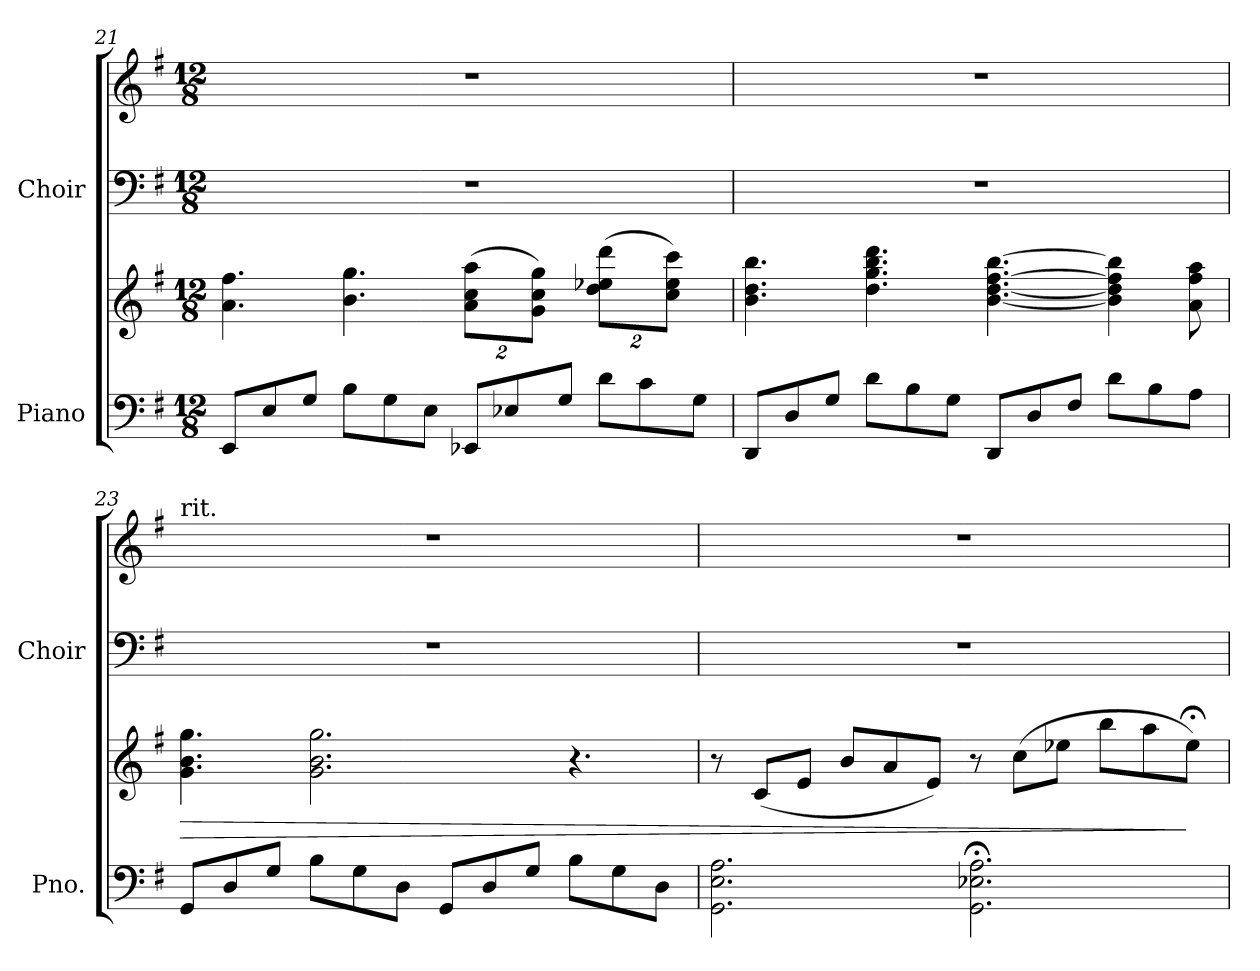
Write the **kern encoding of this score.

**kern	**kern	**dynam	**kern	**kern
*part2	*part2	*part2	*part1	*part1
*staff4	*staff3	*staff3/4	*staff2	*staff1
*I"Piano	*	*	*I"Choir	*
*I'Pno.	*	*	*I'Choir	*
!!LO:LB:g=z
*clefF4	*clefG2	*	*clefF4	*clefG2
*k[f#]	*k[f#]	*	*k[f#]	*k[f#]
*G:	*G:	*	*G:	*G:
*M12/8	*M12/8	*	*M12/8	*M12/8
=21	=21	=21	=21	=21
!	!	!	!LO:N:vis=1	!LO:N:vis=1
8EEi/L	4.ai\ 4.ff#i	.	1.r	1.r
8Ei/	.	.	.	.
8Gi/J	.	.	.	.
8Bi\L	4.bi\ 4.ggi	.	.	.
8Gi\	.	.	.	.
8Ei\J	.	.	.	.
*	*Xbrackettup	*	*	*
8EE-Xi/L	(16%3ai\ 16%3cci 16%3aaiL	.	.	.
8E-Xi/	.	.	.	.
.	16%3gi\ 16%3cci 16%3ggiJ)	.	.	.
8Gi/J	.	.	.	.
8di\L	(16%3ddi\ 16%3ee-Xi 16%3dddiL	.	.	.
8ci\	.	.	.	.
.	16%3cci\ 16%3ee-i 16%3ccciJ)	.	.	.
8Gi\J	.	.	.	.
=22	=22	=22	=22	=22
!	!	!	!LO:N:vis=1	!LO:N:vis=1
8DDi/L	4.bi\ 4.ddi 4.bbi	.	1.r	1.r
8Di/	.	.	.	.
8Gi/J	.	.	.	.
8di\L	4.ddi\ 4.ggi 4.bbi 4.dddi	.	.	.
8Bi\	.	.	.	.
8Gi\J	.	.	.	.
8DDi/L	[<4.bi\ [<4.ddi [>4.ff#i [>4.bbi	.	.	.
8Di/	.	.	.	.
8F#i/J	.	.	.	.
8di\L	4bi\] 4ddi] 4ff#i] 4bbi]	.	.	.
8Bi\	.	.	.	.
8Ai\J	8ai\ 8ff#i 8aai	.	.	.
=23	=23	=23	=23	=23
!	!	!	!	!LO:TX:t=rit.
!	!	!LO:HP:b	!LO:N:vis=1	!LO:N:vis=1
*	*^	*	*	*
8GGi/L	4.gi\ 4.bi 4.ggi	8ryy	>	1.r	1.r
*	*v	*v	*	*	*
8Di/	.	.	.	.
8Gi/J	.	.	.	.
8Bi\L	2.gi\ 2.bi 2.ggi	.	.	.
8Gi\	.	.	.	.
8Di\J	.	.	.	.
8GGi/L	.	.	.	.
8Di/	.	.	.	.
8Gi/J	.	.	.	.
*	*^	*	*	*
8Bi\L	4.r	4.ryy	.	.	.
8Gi\	.	.	.	.	.
8Di\J	.	.	.	.	.
*	*v	*v	*	*	*
!!LO:LB:g=z
=24	=24	=24	=24	=24
!	!	!	!LO:N:vis=1	!LO:N:vis=1
2.GGi\ 2.Ei 2.Ai	8r	.	1.r	1.r
.	(8ci/L	.	.	.
.	8ei/J	.	.	.
.	8bi/L	.	.	.
.	8ai/	.	.	.
.	8ei/J)	.	.	.
2.GGi\; 2.E-Xi; 2.Ai;	8r	.	.	.
.	(8cci\L	.	.	.
.	8ee-Xi\J	.	.	.
.	8bbi\L	.	.	.
.	8aai\	.	.	.
.	8ee-;i\J)	]	.	.
=	=	=	=	=
*-	*-	*-	*-	*-
